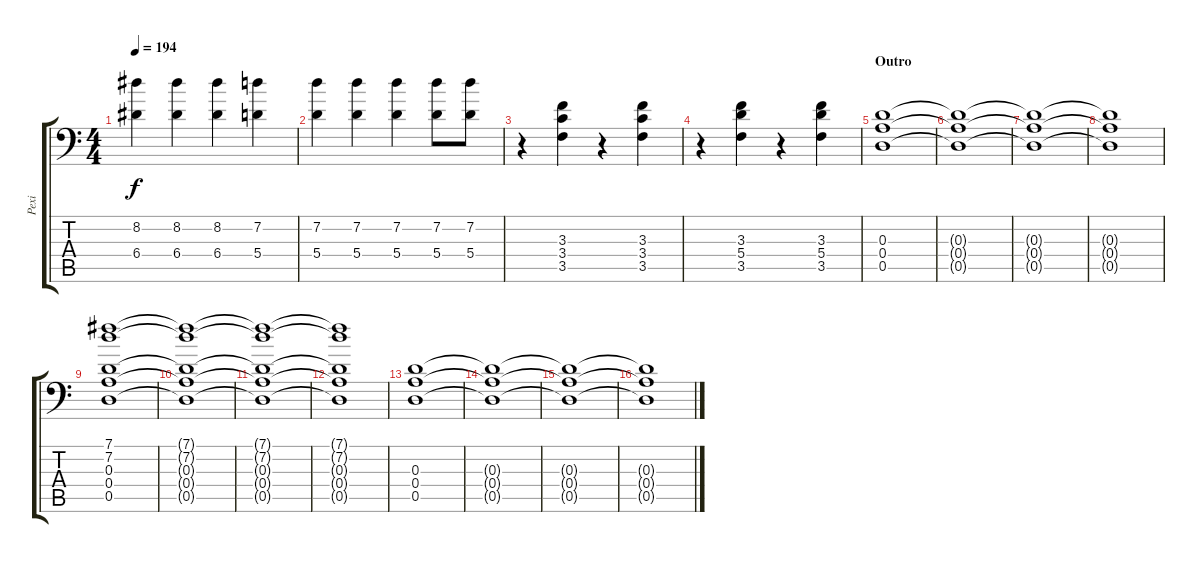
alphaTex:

\track ("Pexi" "Pexi") {instrument distortionguitar}
\staff {score tabs}
\tuning (B3 G3 D3 A2 D2 A1) {hide}
\ts (4 4)
\tempo 194
\clef f4
\ks c
(8.2 6.4).4{dy f} (8.2 6.4).4 (8.2 6.4).4 (7.2 5.4).4 |
(7.2 5.4).4 (7.2 5.4).4 (7.2 5.4).4 (7.2 5.4).8 (7.2 5.4).8 |
r.4 (3.3 3.4 3.5).4 r.4 (3.3 3.4 3.5).4 |
r.4 (3.3 5.4 3.5).4 r.4 (3.3 5.4 3.5).4 |
\section ("" "Outro")
(0.3 0.4 0.5).1 |
(0.3{t} 0.4{t} 0.5{t}).1 |
(0.3{t} 0.4{t} 0.5{t}).1 |
(0.3{t} 0.4{t} 0.5{t}).1 |
(7.1 7.2 0.3 0.4 0.5).1 |
(7.1{t} 7.2{t} 0.3{t} 0.4{t} 0.5{t}).1 |
(7.1{t} 7.2{t} 0.3{t} 0.4{t} 0.5{t}).1 |
(7.1{t} 7.2{t} 0.3{t} 0.4{t} 0.5{t}).1 |
(0.3 0.4 0.5).1 |
(0.3{t} 0.4{t} 0.5{t}).1 |
(0.3{t} 0.4{t} 0.5{t}).1 |
(0.3{t} 0.4{t} 0.5{t}).1
